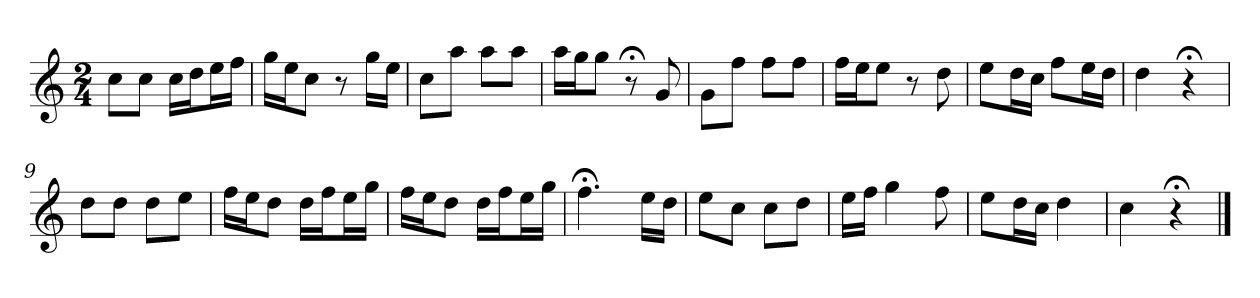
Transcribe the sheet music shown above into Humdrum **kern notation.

**kern
*part1
*staff1
*k[]
*C:
*M2/4
*MM120
=1
8ccL
8ccJ
16ccLL
16ddJ
16eeL
16ffJJ
=2
16ggLL
16eeJ
8ccJ
8r
16ggLL
16eeJJ
=3
8ccL
8aaJ
8aaL
8aaJ
=4
16aaLL
16ggJ
8ggJ
8r;<
8g
=5
8gL
8ffJ
8ffL
8ffJ
=6
16ffLL
16eeJ
8eeJ
8r
8dd
=7
8eeL
16ddL
16ccJJ
8ffL
16eeL
16ddJJ
=8
4dd
4r;<
=9
8ddL
8ddJ
8ddL
8eeJ
=10
16ffLL
16eeJ
8ddJ
16ddLL
16ffJ
16eeL
16ggJJ
=11
16ffLL
16eeJ
8ddJ
16ddLL
16ffJ
16eeL
16ggJJ
=12
4.ff;<
16eeLL
16ddJJ
=13
8eeL
8ccJ
8ccL
8ddJ
=14
16eeLL
16ffJJ
4gg
8ff
=15
8eeL
16ddL
16ccJJ
4dd
=16
4cc
4r;<
==
*-
